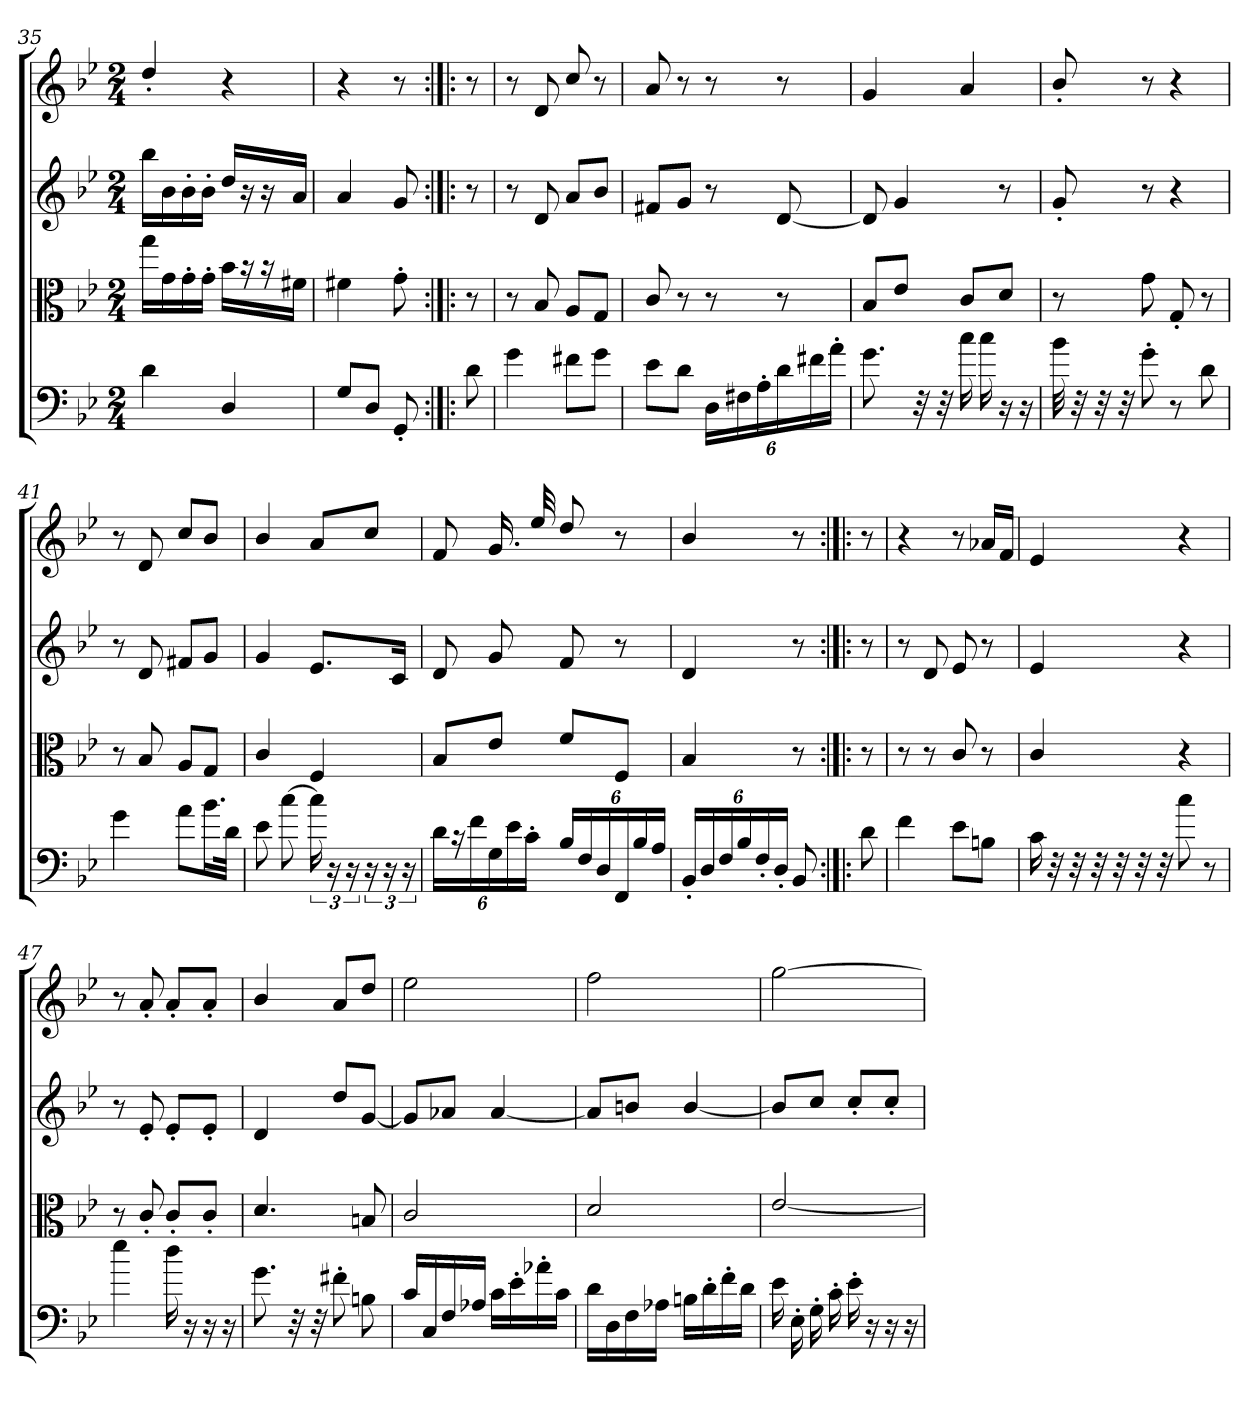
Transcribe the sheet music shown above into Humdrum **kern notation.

**kern	**kern	**kern	**kern
*part4	*part3	*part2	*part1
*staff4	*staff3	*staff2	*staff1
*clefF4	*clefC3	*clefG2	*clefG2
*k[b-e-]	*k[b-e-]	*k[b-e-]	*k[b-e-]
*g:	*g:	*g:	*g:
*M2/4	*M2/4	*M2/4	*M2/4
=35	=35	=35	=35
4d\	16gg\LL	16bb-\LL	4dd'/
.	16g\	16b-\	.
.	16g'\	16b-'\	.
.	16g'\JJ	16b-'\JJ	.
4D/	16b-\LL	16dd/LL	4r
.	16r	16r	.
.	16r	16r	.
.	16f#X\JJ	16a/JJ	.
=36	=36	=36	=36
8G/L	4f#X\	4a/	4r
8D/J	.	.	.
8GG'/	8g'\	8g/	8r
=:|!|:	=:|!|:	=:|!|:	=:|!|:
8d\	8r	8r	8r
=37	=37	=37	=37
4g\	8r	8r	8r
.	8B-/	8d/	8d/
8f#X\L	8A/L	8a/L	8cc/
8g\J	8G/J	8b-/J	8r
=38	=38	=38	=38
8e-\L	8c/	8f#X/L	8a/
8d\J	8r	8g/J	8r
24D\LL	8r	8r	8r
24F#X\	.	.	.
24A'\	.	.	.
24d\	8r	[8d/	8r
24f#X\	.	.	.
24a'\JJ	.	.	.
=39	=39	=39	=39
8.g\	8B-/L	8d/]	4g/
.	8e-/J	4g/	.
32r	.	.	.
32r	.	.	.
16cc\	8c/L	.	4a/
16cc\	.	.	.
16r	8d/J	8r	.
16r	.	.	.
=40	=40	=40	=40
32b-\	8r	8g'/	8b-'/
32r	.	.	.
32r	.	.	.
32r	.	.	.
8g'\	8g\	8r	8r
8r	8G'/	4r	4r
8d\	8r	.	.
=41	=41	=41	=41
4g\	8r	8r	8r
.	8B-/	8d/	8d/
8a\L	8A/L	8f#X/L	8cc/L
16.b-\L	8G/J	8g/J	8b-/J
32d\JJk	.	.	.
=42	=42	=42	=42
8e-\	4c/	4g/	4b-/
[8cc\	.	.	.
24cc\]	4F/	8.e-/L	8a/L
24r	.	.	.
24r	.	.	.
24r	.	.	8cc/J
24r	.	.	.
.	.	16c/Jk	.
24r	.	.	.
=43	=43	=43	=43
24d\LL	8B-/L	8d/	8f/
24r	.	.	.
24f\	.	.	.
24G\	8e-/J	8g/	16.g/
24e-\	.	.	.
24c'\JJ	.	.	.
.	.	.	32ee-/
24B-/LL	8f/L	8f/	8dd/
24F/	.	.	.
24D/	.	.	.
24FF/	8F/J	8r	8r
24B-/	.	.	.
24A/JJ	.	.	.
=44	=44	=44	=44
24BB-'/LL	4B-/	4d/	4b-/
24D/	.	.	.
24F/	.	.	.
24B-/	.	.	.
24F'/	.	.	.
24D'/JJ	.	.	.
8BB-/	8r	8r	8r
=:|!|:	=:|!|:	=:|!|:	=:|!|:
8d\	8r	8r	8r
=45	=45	=45	=45
4f\	8r	8r	4r
.	8r	8d/	.
8e-\L	8c/	8e-/	8r
8Bn\J	8r	8r	16a-X/LL
.	.	.	16f/JJ
=46	=46	=46	=46
16c\	4c/	4e-/	4e-/
32r	.	.	.
32r	.	.	.
32r	.	.	.
32r	.	.	.
32r	.	.	.
32r	.	.	.
8cc\	4r	4r	4r
8r	.	.	.
=47	=47	=47	=47
4ee-\	8r	8r	8r
.	8c'/	8e-'/	8a'/
16dd\	8c'/L	8e-'/L	8a'/L
16r	.	.	.
16r	8c'/J	8e-'/J	8a'/J
16r	.	.	.
=48	=48	=48	=48
8.g\	4.d/	4d/	4b-/
32r	.	.	.
32r	.	.	.
8f#X'\	.	8dd/L	8a/L
8Bn\	8Bn/	[8g/J	8dd/J
=49	=49	=49	=49
16c/LL	2c/	8g/L]	2ee-\
16C/	.	.	.
16F/	.	8a-X/J	.
16A-X/JJ	.	.	.
16c\LL	.	[4a-/	.
16e-'\	.	.	.
16a-X'\	.	.	.
16c\JJ	.	.	.
=50	=50	=50	=50
16d\LL	2d/	8a-/L]	2ff\
16D\	.	.	.
16F\	.	8bn/J	.
16A-X\JJ	.	.	.
16Bn\LL	.	[4b/	.
16d'\	.	.	.
16f'\	.	.	.
16d\JJ	.	.	.
=51	=51	=51	=51
16e-\	[2e-/	8b/L]	[2gg\
16E-'\	.	.	.
16G'\	.	8cc/J	.
16c'\	.	.	.
16e-'\	.	8cc'/L	.
16r	.	.	.
16r	.	8cc'/J	.
16r	.	.	.
=	=	=	=
*-	*-	*-	*-
